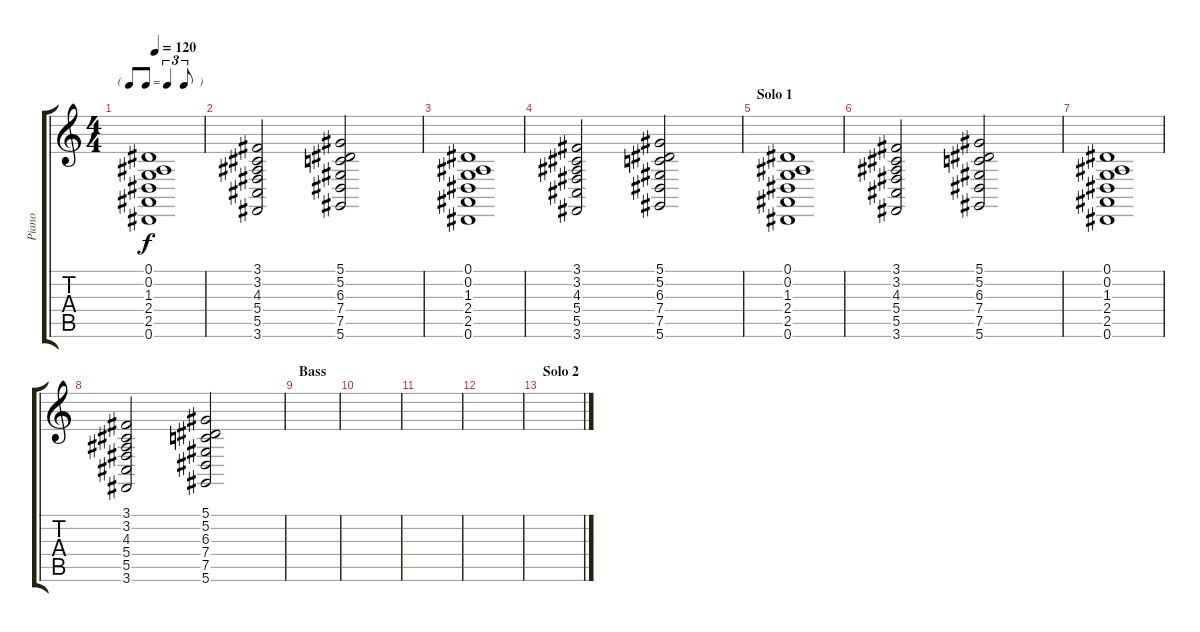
\track ("Piano" "Piano") {instrument electricgrandpiano}
\staff {score tabs}
\tuning (Eb4 Bb3 Gb3 Db3 Ab2 Eb2) {hide}
\ts (4 4)
\tf triplet8th
\tempo 120
\clef g2
\ks c
(0.1 0.2 1.3 2.4 2.5 0.6).1{dy f} |
(3.1 3.2 4.3 5.4 5.5 3.6).2 (5.1 5.2 6.3 7.4 7.5 5.6).2 |
(0.1 0.2 1.3 2.4 2.5 0.6).1 |
(3.1 3.2 4.3 5.4 5.5 3.6).2 (5.1 5.2 6.3 7.4 7.5 5.6).2 |
\section ("" "Solo 1")
(0.1 0.2 1.3 2.4 2.5 0.6).1 |
(3.1 3.2 4.3 5.4 5.5 3.6).2 (5.1 5.2 6.3 7.4 7.5 5.6).2 |
(0.1 0.2 1.3 2.4 2.5 0.6).1 |
(3.1 3.2 4.3 5.4 5.5 3.6).2 (5.1 5.2 6.3 7.4 7.5 5.6).2 |
\section ("" "Bass")
|
|
|
|
\section ("" "Solo 2")
